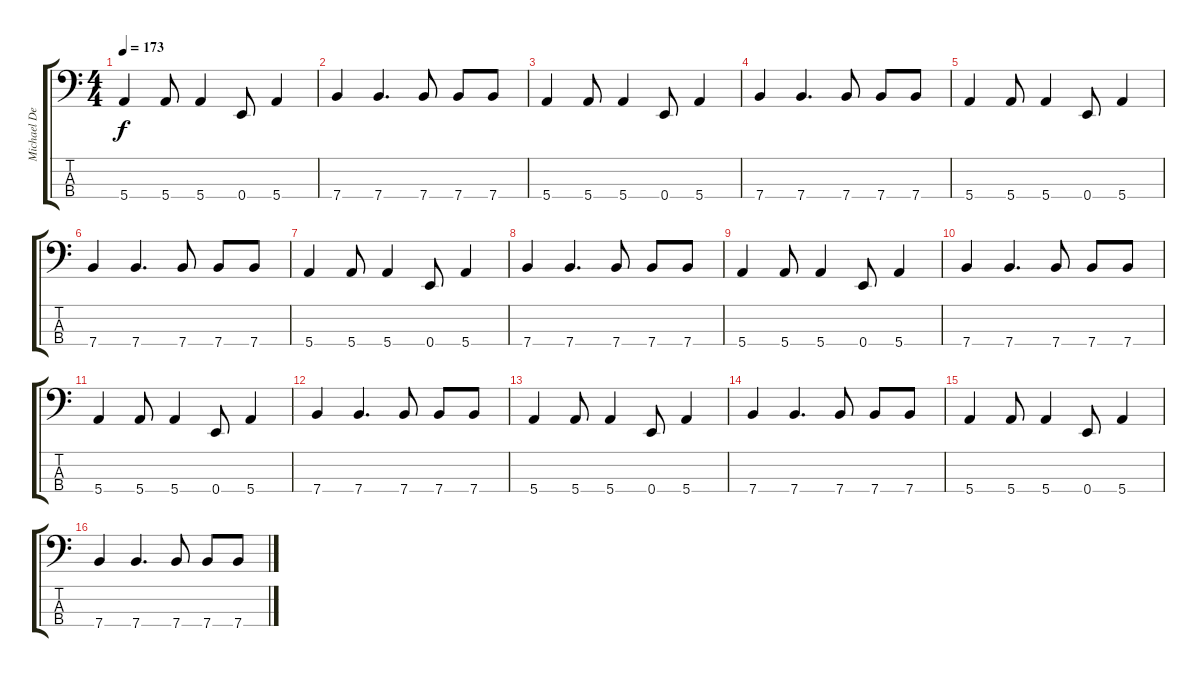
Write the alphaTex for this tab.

\track ("Michael Dempsey" "Michael De") {instrument electricbasspick}
\staff {score tabs}
\tuning (G2 D2 A1 E1) {hide}
\ts (4 4)
\tempo 173
\clef f4
\ks c
5.4.4{dy f} 5.4.8 5.4.4 0.4.8 5.4.4 |
7.4.4 7.4.4{d} 7.4.8 7.4.8 7.4.8 |
5.4.4 5.4.8 5.4.4 0.4.8 5.4.4 |
7.4.4 7.4.4{d} 7.4.8 7.4.8 7.4.8 |
5.4.4 5.4.8 5.4.4 0.4.8 5.4.4 |
7.4.4 7.4.4{d} 7.4.8 7.4.8 7.4.8 |
5.4.4 5.4.8 5.4.4 0.4.8 5.4.4 |
7.4.4 7.4.4{d} 7.4.8 7.4.8 7.4.8 |
5.4.4 5.4.8 5.4.4 0.4.8 5.4.4 |
7.4.4 7.4.4{d} 7.4.8 7.4.8 7.4.8 |
5.4.4 5.4.8 5.4.4 0.4.8 5.4.4 |
7.4.4 7.4.4{d} 7.4.8 7.4.8 7.4.8 |
5.4.4 5.4.8 5.4.4 0.4.8 5.4.4 |
7.4.4 7.4.4{d} 7.4.8 7.4.8 7.4.8 |
5.4.4 5.4.8 5.4.4 0.4.8 5.4.4 |
7.4.4 7.4.4{d} 7.4.8 7.4.8 7.4.8
